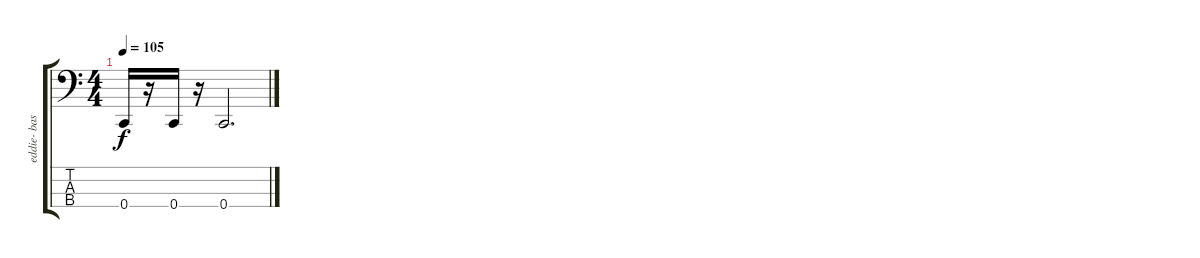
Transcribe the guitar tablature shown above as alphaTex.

\track ("eddie- bass" "eddie- bas") {instrument electricbasspick}
\staff {score tabs}
\tuning (F2 C2 G1 C1) {hide}
\ts (4 4)
\tempo 105
\clef f4
\ks c
0.4.16{dy f} r.16 0.4.16 r.16 0.4.2{d}
